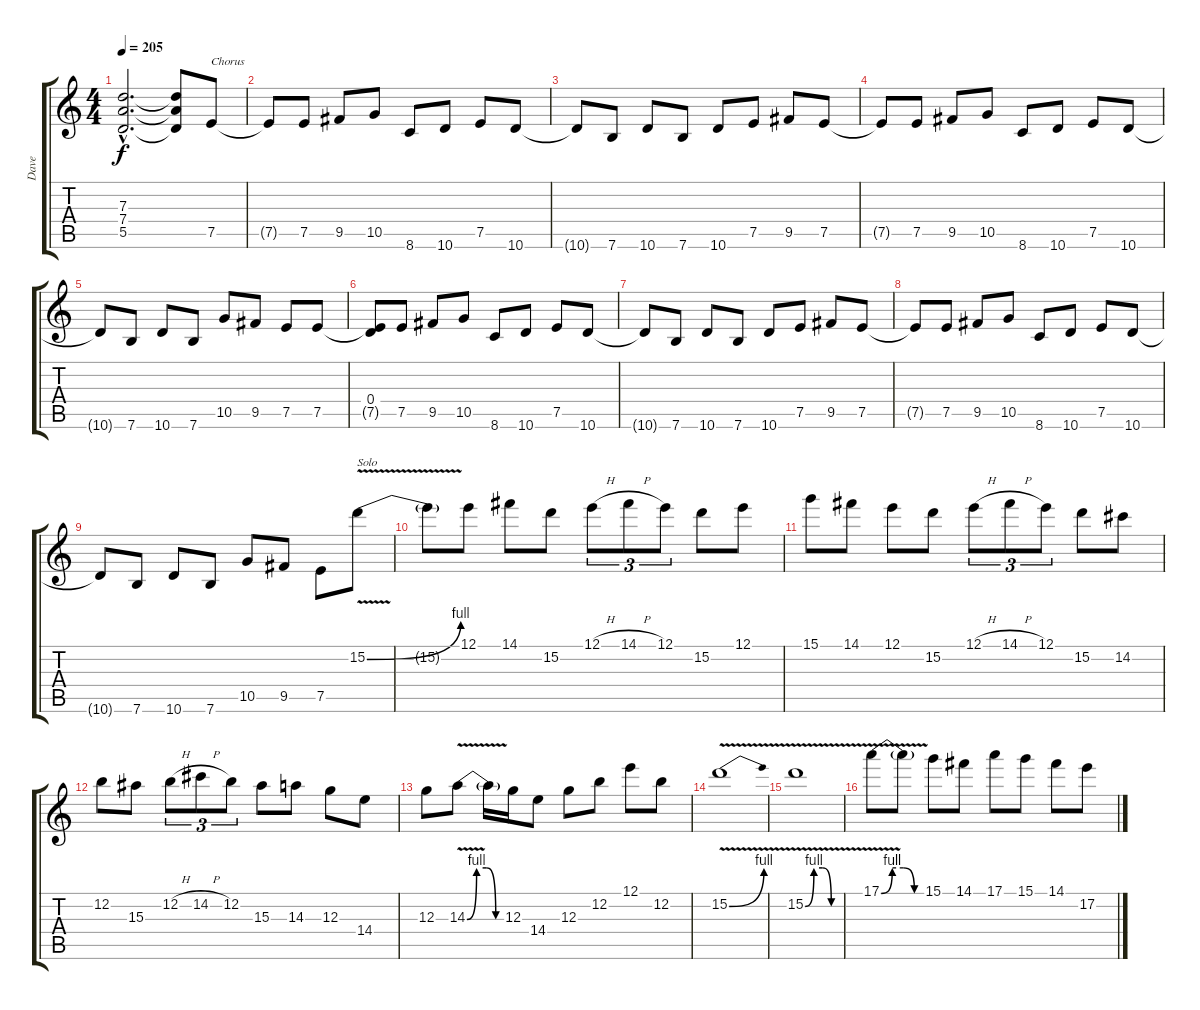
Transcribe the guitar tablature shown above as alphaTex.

\track ("Dave" "Dave") {instrument distortionguitar}
\staff {score tabs}
\tuning (E4 B3 G3 D3 A2 E2) {hide}
\ts (4 4)
\tempo 205
\clef g2
\ks c
(7.3{hac t} 7.4{hac t} 5.5{hac t}).2{d dy f} (7.3{t} 7.4{t} 5.5{t}).8 7.5.8{txt "Chorus"} |
7.5{t}.8 7.5.8 9.5.8 10.5.8 8.6.8 10.6.8 7.5.8 10.6.8 |
10.6{t}.8 7.6.8 10.6.8 7.6.8 10.6.8 7.5.8 9.5.8 7.5.8 |
7.5{t}.8 7.5.8 9.5.8 10.5.8 8.6.8 10.6.8 7.5.8 10.6.8 |
10.6{t}.8 7.6.8 10.6.8 7.6.8 10.5.8 9.5.8 7.5.8 7.5.8 |
(0.4 7.5{t}).8 7.5.8 9.5.8 10.5.8 8.6.8 10.6.8 7.5.8 10.6.8 |
10.6{t}.8 7.6.8 10.6.8 7.6.8 10.6.8 7.5.8 9.5.8 7.5.8 |
7.5{t}.8 7.5.8 9.5.8 10.5.8 8.6.8 10.6.8 7.5.8 10.6.8 |
10.6{t}.8 7.6.8 10.6.8 7.6.8 10.5.8 9.5.8 7.5.8 15.2{be (bend 0 0 60 4) v}.8{txt "Solo"} |
15.2{t}.8 12.1.8 14.1.8 15.2.8 12.1{h}.8{tu (3 2)} 14.1{h}.8{tu (3 2)} 12.1.8{tu (3 2)} 15.2.8 12.1.8 |
15.1.8 14.1.8 12.1.8 15.2.8 12.1{h}.8{tu (3 2)} 14.1{h}.8{tu (3 2)} 12.1.8{tu (3 2)} 15.2.8 14.2.8 |
12.2.8 15.3.8 12.2{h}.8{tu (3 2)} 14.2{h}.8{tu (3 2)} 12.2.8{tu (3 2)} 15.3.8 14.3.8 12.3.8 14.4.8 |
12.3.8 14.3{be (custom 0 0 15 4 30 4 45 0 60 0) v}.8 14.3{t}.16 12.3.16 14.4.8 12.3.8 12.2.8 12.1.8 12.2.8 |
15.2{be (bend 0 0 60 4) v}.1 |
15.2{be (custom 0 0 15 4 30 4 45 0 60 0) v}.1 |
17.1{be (custom 0 0 15 4 30 4 45 0 60 0) v}.8 17.1{t}.8 15.1.8 14.1.8 17.1.8 15.1.8 14.1.8 17.2.8
